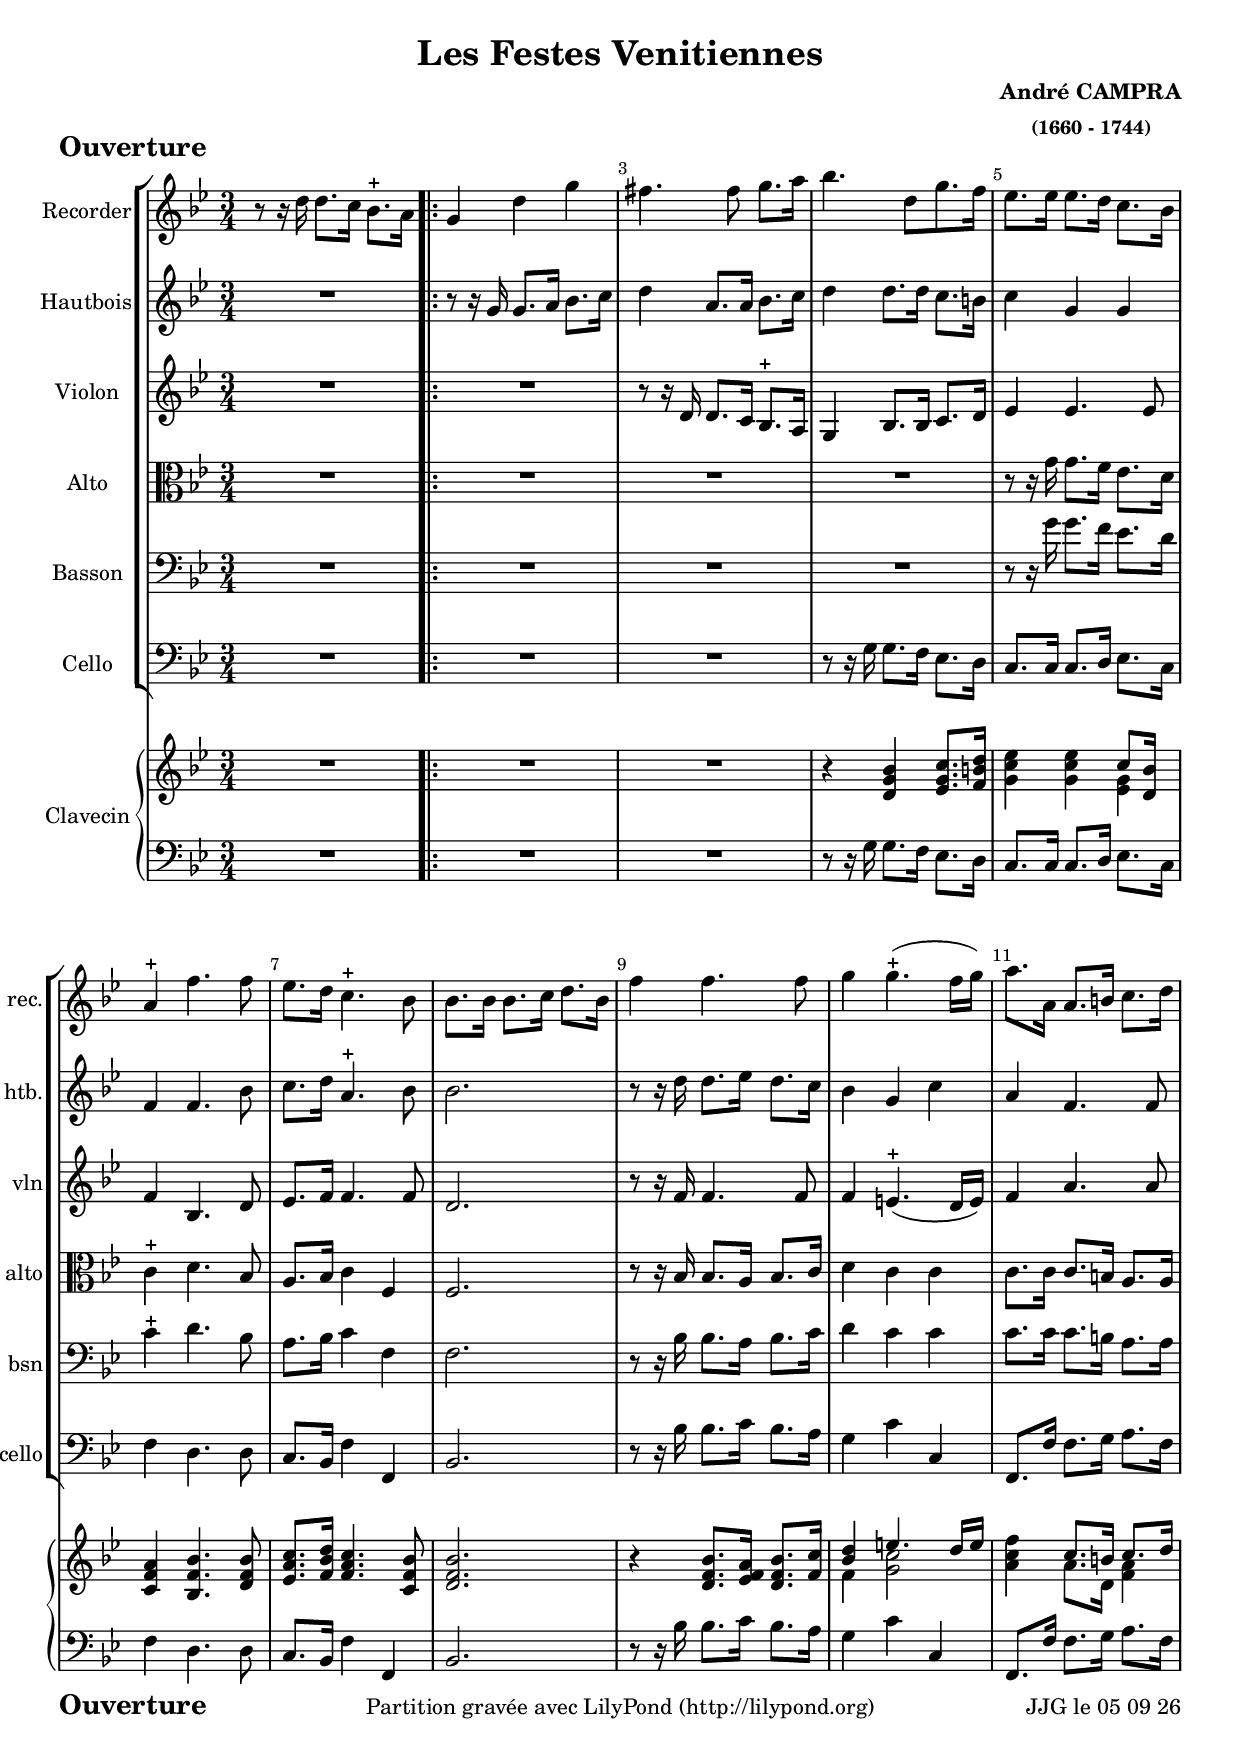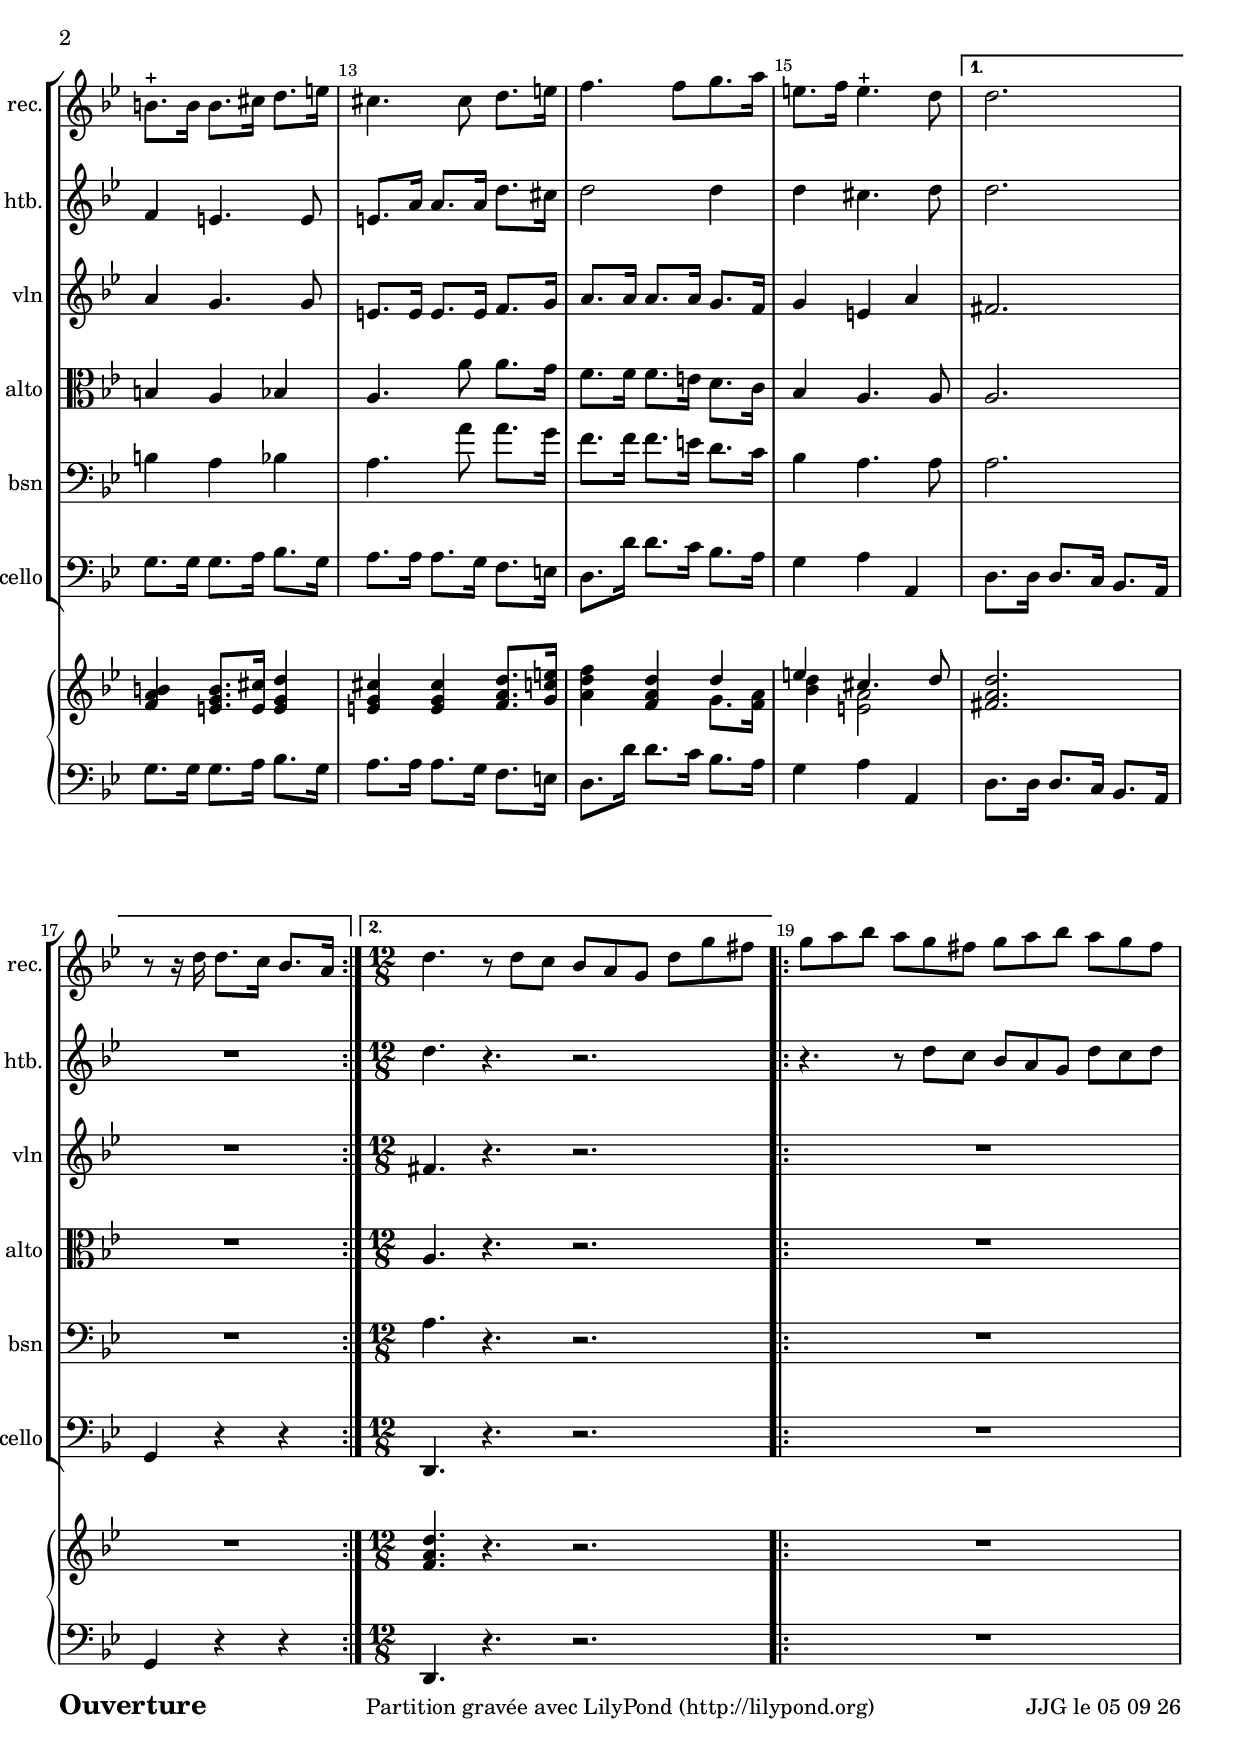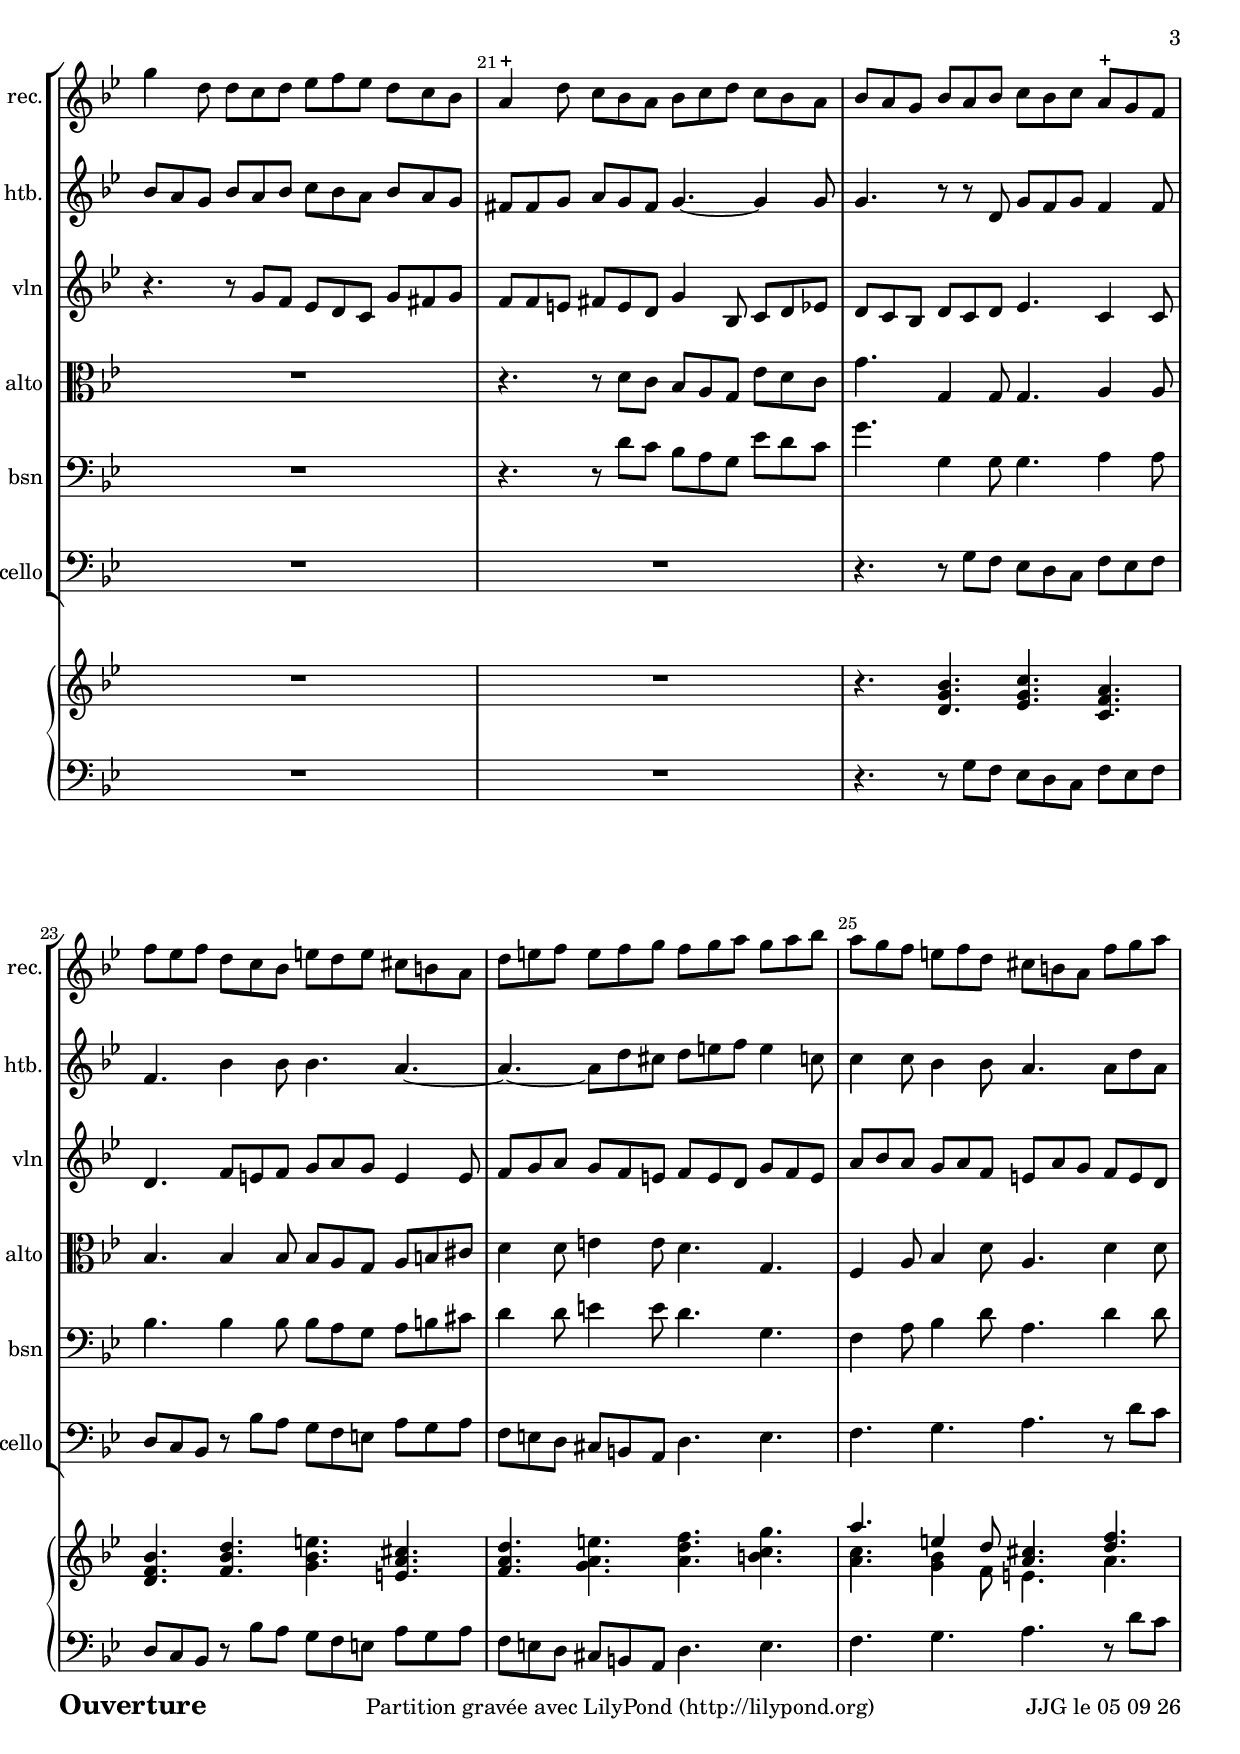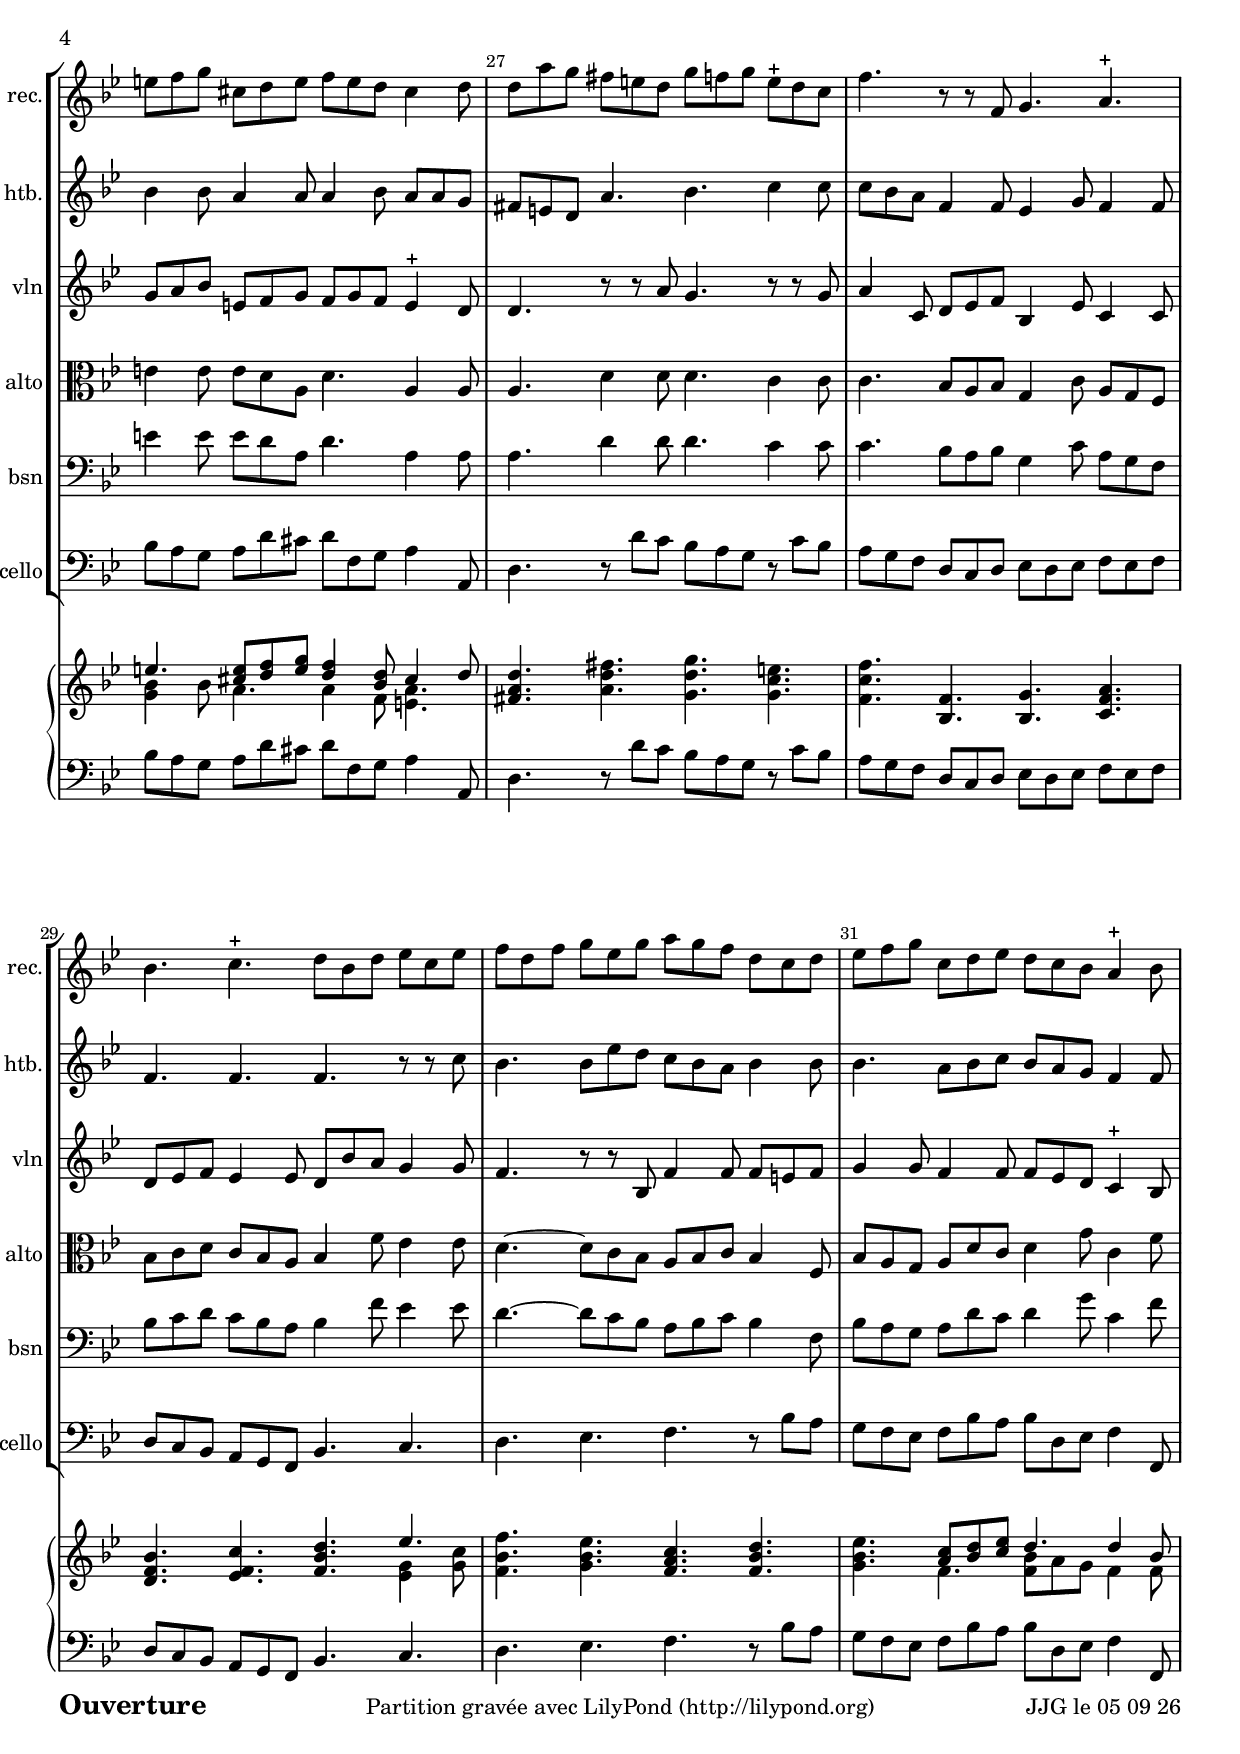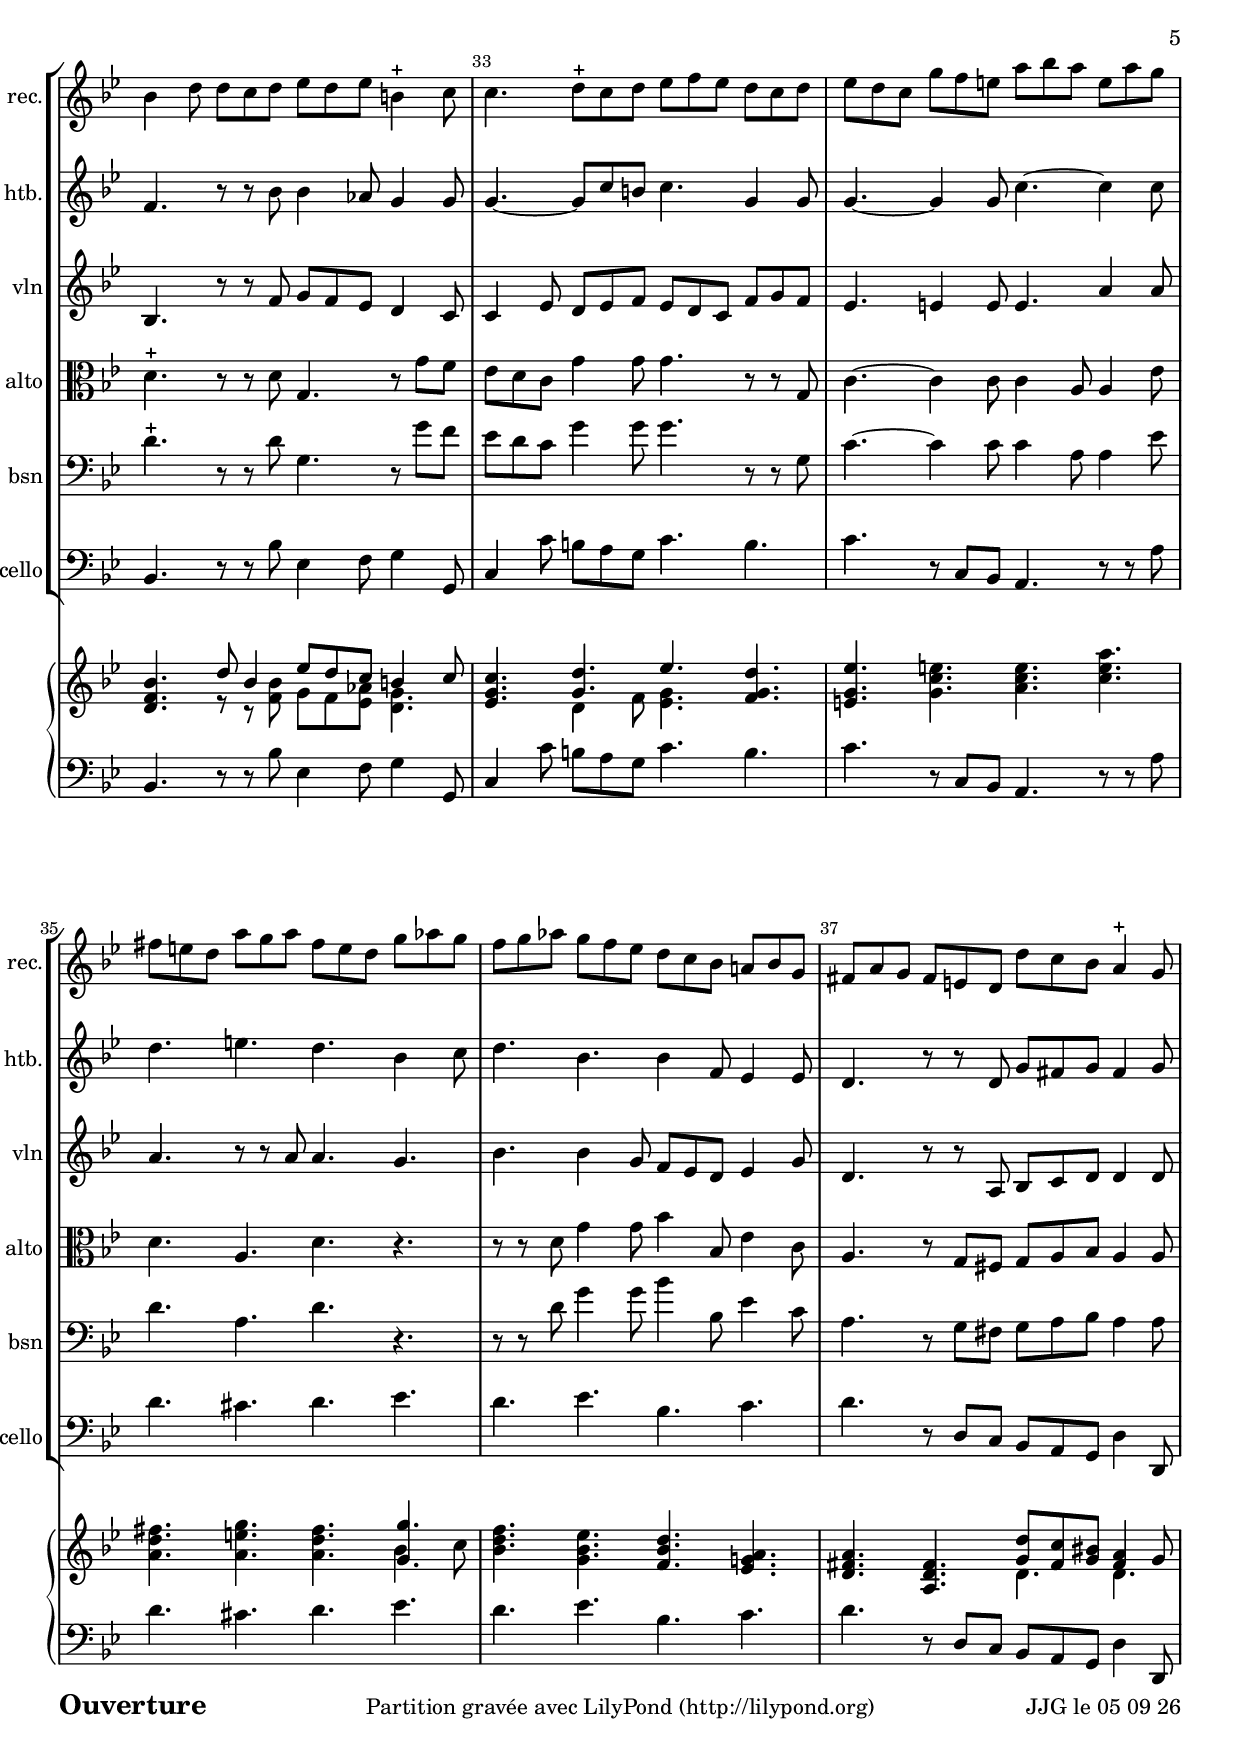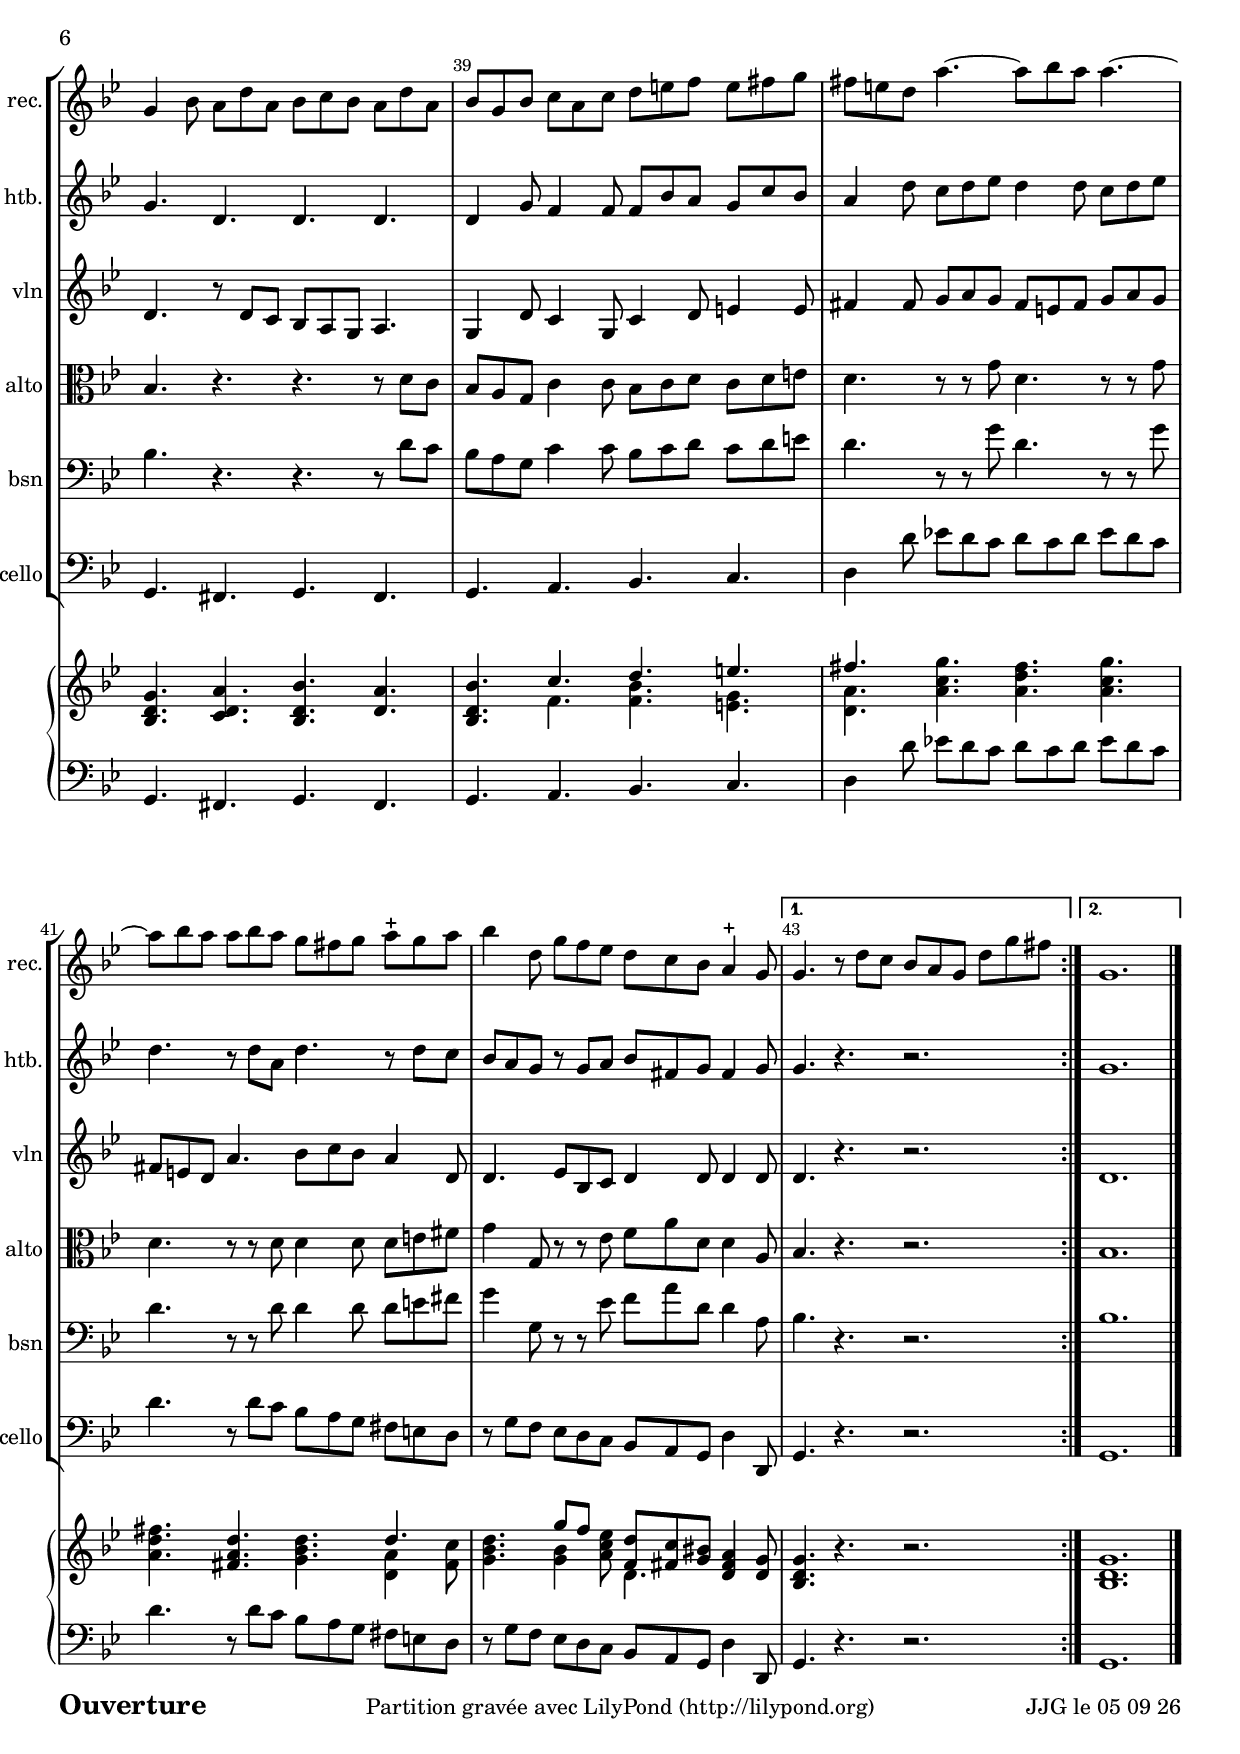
\version "2.17.7"

\header {
	title		= "Les Festes Venitiennes"
	composer	= \markup \bold \center-column { "André CAMPRA" \small "(1660 - 1744)"}
	meter 		= \markup {\bold \fontsize #2 "Ouverture"} 
%	meter		= \markup {\center-column {"" \fontsize #6 "" "" }}
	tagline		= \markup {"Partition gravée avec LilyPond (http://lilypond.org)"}	    
}
 
date = #(strftime "%d %m %y" (localtime (current-time)))

\paper { 
	oddFooterMarkup	= \markup {
		\fill-line {
			\column { \fromproperty #'header:meter }
			\column { \fromproperty #'header:tagline }
			\column { \line {JJG le \date }} 
				} 
			} 
	ragged-last-bottom= #'f
%	line-width	= 185\mm
}
	
#(set-global-staff-size 19)
#(set-default-paper-size "a4")

global = { }
globalTempo = { \override Score.MetronomeMark.transparent = ##t}
	
resetBarnum = \context Score \applyContext % pour la numérotation des mesures
	#(set-bar-number-visibility 2)

  %%reprend tout ce qui est général aux parties séparées
	%%  et à la "directrice" : définition du papier, des headers, etc.

%%%%%%%%%%%%%%%%%%%%%%%%%%%%%%%%%%%%%%%%%%%%%%%%%%%%%%%%%%%%%%%%%%%%%%%%%%%%%%%%%
%%%%%%	La musique, 
recorder	= \version "2.17.7"

\context Voice = "recorder"


\relative c'' { 
	\set Staff.instrumentName = \markup { \column { "Recorder" } }
	\set Staff.midiInstrument = "recorder"
	\set Staff.shortInstrumentName =#"rec."
	\set Staff.printKeyCancellation = ##f
	\override Staff.VerticalAxisGroup.minimum-Y-extent = #'(-6 . 6)
	\override TextScript.padding = #2.0
	\override MultiMeasureRest.expand-limit = 1
	\once \override Staff.TimeSignature.style = #'()
	
  		\time 3/4
  		\clef treble 
                \key bes \major
                
       r8 r16 d d8. c16 \stemDown bes8.-+ a16 | %\bar "|:" 
       \repeat volta 2 {
       \stemNeutral g4 d' g | fis4. fis8 g8. a16 |
       bes4. d,8 [g8. f16] | es8. es16 es8. d16 c8. bes16 |
       a4-+ f'4. f8 | es8. d16 c4.-+ bes8 |
       bes8. bes16 bes8. c16 d8. bes16 |       
%9
	f'4 f4. f8 | g4 g4.-+ (f16 g) | a8. a,16 a8.b16 c8. d16 | 
	b8.-+ b16 b8. cis16 d8. e16 | cis4. cis8 d8. e16 |
%14
	f4. f8 [g8. a16] | e8. f16 e4.-+ d8 |
	
       }     
       
       \alternative {
      	       {d2. | r8 r16 d d8. c16 bes8. a16}
       	       {  \time 12/8 d4. r8 d c bes a g d' g fis}
       }       	       
%19
	\repeat volta 2 {
	      
	 g a bes a g fis g a bes a g fis | 
	g4 d8 d c d es f es d c bes | 
	a4-+ d8 c bes a bes c d c bes a | 
	bes a g bes a bes c bes c a-+ g f | 
	f' es f d c bes e d e cis b a |
%24
	d e f e f g f g a g a bes | a g f e f d cis b a f' g a |
	e f g cis, d e f e d cis4  d8 |
%27
	d a' g fis e d g f g e-+ d c | f4. r8 r f, g4. a-+ | 
	bes c-+ d8 bes d es c es |
%30
	f8 d f g es g a g f d c d | es f g c, d es d c bes a4-+ bes8 |
	bes4 d8 d c d es d es b4-+ c8 |
%33
	c4. d8-+ c d es f es d c d | 
	es d c g' f e a bes a e a g |
	fis e d a' g a fis e d g aes g |
%36
	f g aes g f es d c bes a! bes g | 
	fis a g fis e d d' c bes a4-+ g8 |
	g4 bes8 a d a bes c bes a d a |
%39
	bes g bes c a c d e f e fis g | 
	fis e d a'4.~ a8 [bes a] a4.~
	a8 [bes a] a [bes a] g [fis g] a-+ g a |	
%42
	bes4d,8 g f es d c bes a4-+ g8
	
 }
 \alternative {
 	 {g4. r8 d'8 c bes a g d' g fis }
 	 { g,1.}
       
  }  	\bar "|."
} 
       
              

hautbois	= \version "2.17.7"

\context Voice = "hautbois"

  
\relative c'' { 
	\set Staff.instrumentName = \markup { \column { "Hautbois" } }
	\set Staff.midiInstrument = "oboe"
	\set Staff.shortInstrumentName =#"htb."
	\set Staff.printKeyCancellation = ##f
	\override Staff.VerticalAxisGroup.minimum-Y-extent = #'(-6 . 6)
	\override TextScript.padding = #2.0
	\override MultiMeasureRest.expand-limit = 1
	\once \override Staff.TimeSignature.style = #'()

		
  		\time 3/4
  		\clef treble 
                \key bes \major
                
               R2. |% \bar "|:" 
       \repeat volta 2 {
       r8 r16 g16 g8. a16 bes8. c16 | d4 a8. a16 bes8. c16 | 
       d4 d8. d16 c8. b16 | c4 g g | f f4. bes8 |
%7
	c8. d16 a4.-+ bes8 | bes2. | r8 r16 d d8. es16 d8. c16 | bes4 g c |
	a f4. f8 | f4 e4. e8 | e8. a16 a8. a16 d8. cis16 | d2 d4 | d cis4. d8
%16	
       }           
       \alternative {
      	       {d2. | R2. }%\bar":|"} 
       	       { \time 12/8 d4. r4. r2.  }  
       	       }	       
%19
	\repeat volta 2 {
	 r4. r8 d c bes a g d' c d | bes a g bes a bes c bes a bes a g |
	 fis fis g a g fis g4.~g4 g8 |
%22
	g4. r8 r d g f g f4 f8 | f4. bes4 bes8 bes4. a4.~ | 
	a~ a8 d cis d e f e4 c8 | 
%25
	c4 c8 bes4bes8 a4. a8 d a | bes4 bes8 a4 a8 a4 bes8 a a g | 
	fis e d a'4. bes c4 c8 |
%28
	c8 bes a f4 f8 es4 g8 f4 f8 | f4. f f  r8 r c' | 
	bes4. bes8 es d c bes a bes4 bes8 | bes4. a8 bes c bes a g f4 f8
%32
	f4. r8 r bes bes4 aes8 g4 g8 | g4.~g8 c b c4. g4 g8 
	|g4. ~ g4 g8 c4.~c4 c8 |
%35
	d4. e d bes4 c8 | d4. bes bes4 f8 es4 es8 | d4. r8 r d g fis g fis4 g8 |
%38
	g4. d d d | d4 g8 f4 f8 f bes a g c bes | a4 d8 c d es d4 d8 c d es |
%41
	d4. r8 d a d4. r8  d c | bes a g r g a bes fis g fis4 g8
	
}
	 \alternative {
	 	 {g4. r4. r2. }
	 	 { g1. }    
	 } \bar "|."
       

}     
              

violon		= \version "2.17.7"

\context Voice = "Violon"

  
\relative c'' { 
	\set Staff.instrumentName = \markup { \column { "Violon" } }
	\set Staff.midiInstrument = "violin"
	\set Staff.shortInstrumentName =#"vln"
	\set Staff.printKeyCancellation = ##f
	\override Staff.VerticalAxisGroup.minimum-Y-extent = #'(-6 . 6)
	\override TextScript.padding = #2.0
	\override MultiMeasureRest.expand-limit = 1
	\once \override Staff.TimeSignature.style = #'()

		
  		\time 3/4
  		\clef treble 
                \key bes \major
                
               R2. |% \bar "|:" 
       \repeat volta 2 {
       R2. | r8 r16 d, d8. c16 bes8.-+ a16 |
       g4 bes8. [bes16] c8. d16 | es4 es4. es8 |
       f4 bes,4. d8 | es8. f16 f4. f8 | 
   %      es8. f16 f4. f8
%8
	d2. | r8 r16 f16 f4. f8 | f4 e4.-+ (d16 e) | f4 a4. a8 | a4 g4. g8
	e8. e16 e8. e16 f8. g16 | a8. a16 a8. a16 g8. f16 | g4 e a |
%16	
       }           
       \alternative {
      	       {fis2. | R2. }%\bar":|"} 
       	       { \time 12/8 fis4. r4. r2.  }  
       	       }	       
%19
	\repeat volta 2 {
	 R1. | r4. r8 g f es d c g' fis g |
	f f e fis e d g4 bes,8 c d es | d c bes d c d es4. c4 c8 |
	d4. f8 e f g a g e4 e8 | f g a g f e f e d g f e | 
	a bes a g a f e a g f e d |
%26
	g a bes e, f g f g f e4-+ d8 | d4. r8 r a' g4. r8 r g | 
	a4 c,8 d es f bes,4 es8 c4 c8 | d es f es4 es8 d bes' a g4 g8 | 
	f4. r8 r bes, f'4 f8 f e f | g4 g8 f4 f8 f es d c4-+ bes8 | 
%32
	bes4. r8 r f' g f es d4 c8 | c4 es8 d es f es d c f g f | 
	es4. e4 e8 e4. a4 a8 | a4. r8 r a a4. g4. |
	bes4. bes4 g8 f es d es4 g8 |
%37
	d4. r8 r a bes c d d4 d8 | d4. r8 d c bes a g a4. |
	g4 d'8 c4 g8 c4 d8 e4 e8| fis4 fis8 g a g fis e fis g a g |
	fis e d a'4. bes8 c bes a4 d,8 | d4. es8 bes c d4 d8 d4 d8 
	      
	
}
	 \alternative {
	 	 {d4. r4. r2. }
	 	 { d1. }    
	 } \bar "|."
       

}     
              

alto		= \version "2.17.7"

\context Voice = "alto"

\relative c' { 
	\set Staff.instrumentName = \markup { \column { "Alto" } }
	\set Staff.midiInstrument = "Viola"
	\set Staff.shortInstrumentName =#"alto"
	\set Staff.printKeyCancellation = ##f
	\override Staff.VerticalAxisGroup.minimum-Y-extent = #'(-6 . 6)
	\override TextScript.padding = #2.0
	\override MultiMeasureRest.expand-limit = 1
	\once \override Staff.TimeSignature.style = #'()

		
  		\time 3/4
  		\clef alto
                \key bes \major
                
       R2.
       \repeat volta 2 {
        
       R2.*3 | r8 r16 g' g8. f16 es8. d16 | c4-+ d4. bes8 |
       a8. bes16 c4 f,4 | f2.
%9
	r8 r16 bes bes8. a16 bes8. c16 | d4 c c | c8. c16 c8. b16 a8. a16 | 
	b4 a bes | a4. a'8 a8. g16 |
%14
	f8. f16 f8. e16 d8. c16 | bes4 a4. a8 | 
       }
       \alternative {
       	       {a2. | R2. |}
       	       {\time 12/8 a4. r4. r2. }    
       }
       \repeat volta 2 {
       
       R1.*2 | r4. r8 d8 c bes a g es' d c | g'4. g,4 g8 g4. a4 a8 |
       bes4. bes4 bes8 bes a g a b cis |
%24
	d4 d8 e4 e8 d4. g,4.| f4 a8 bes4 d8 a4. d4 d8 
	e4 e8 e d a d4. a4 a8 |
%27 	
	a4. d4 d8 d4. c4 c8 | c4. bes8 a bes g4 c8 a g f |
	bes c d c bes a bes4 f'8 es4 es8 |
%30       
       d4.~ d8 c bes a bes c bes4 f8 | bes8 a g a d c d4 g8 c,4 f8 | 
       d4.-+ r8 r d g,4. r8 g' f |
%33
	es8 d c g'4 g8 g4. r8 r g, | c4.~ c4 c8 c4 a8 a4 es'8 | d4. a d r |
%36
	r8 r d g4 g8 bes4 bes,8 es4 c8 | a4. r8 g fis g a bes a4 a8 | 
	bes4. r r r8 d c |
%39
	bes a g c4 c8 bes c d c d e | d4. r8 r g d4. r8 r g | 
	d4. r8 r d d4 d8 d e fis | g4 g,8 r r es' f a d, d4 a8 |	
       }	
        \alternative {
        	{bes4. r r2. }
        	{bes1.   }
        }
	\bar "|." } 	
         
          
       
            



basson		= \version "2.17.7"

\context Voice = "basson"

  
\relative c' { 
	\set Staff.instrumentName = \markup { \column { "Basson" } }
	\set Staff.midiInstrument = "Bassoon"
	\set Staff.shortInstrumentName =#"bsn"
	\set Staff.printKeyCancellation = ##f
	\override Staff.VerticalAxisGroup.minimum-Y-extent = #'(-6 . 6)
	\override TextScript.padding = #2.0
	\override MultiMeasureRest.expand-limit = 1
	\once \override Staff.TimeSignature.style = #'()
 

		
  		\time 3/4
  		\clef bass %alto
                \key bes \major
                
       R2. %\bar "|:" 
       \repeat volta 2 {
        
       R2.*3 | r8 r16 g' g8. f16 es8. d16 | c4-+ d4. bes8 |
       a8. bes16 c4 f,4 | f2.
%9
	r8 r16 bes bes8. a16 bes8. c16 | d4 c c | c8. c16 c8. b16 a8. a16 | 
	b4 a bes | a4. a'8 a8. g16 |
%14
	f8. f16 f8. e16 d8. c16 | bes4 a4. a8 | 
       }
       \alternative {
       	       {a2. | R2. |}
       	       {\time 12/8 a4. r4. r2. }    
       }
       \repeat volta 2 {
       
       R1.*2 | r4. r8 d8 c bes a g es' d c | g'4. g,4 g8 g4. a4 a8 |
       bes4. bes4 bes8 bes a g a b cis |
%24
	d4 d8 e4 e8 d4. g,4.| f4 a8 bes4 d8 a4. d4 d8 
	e4 e8 e d a d4. a4 a8 |
%27 	
	a4. d4 d8 d4. c4 c8 | c4. bes8 a bes g4 c8 a g f |
	bes c d c bes a bes4 f'8 es4 es8 |
%30       
       d4.~ d8 c bes a bes c bes4 f8 | bes8 a g a d c d4 g8 c,4 f8 | 
       d4.-+ r8 r d g,4. r8 g' f |
%33
	es8 d c g'4 g8 g4. r8 r g, | c4.~ c4 c8 c4 a8 a4 es'8 | d4. a d r |
%36
	r8 r d g4 g8 bes4 bes,8 es4 c8 | a4. r8 g fis g a bes a4 a8 | 
	bes4. r r r8 d c |
%39
	bes a g c4 c8 bes c d c d e | d4. r8 r g d4. r8 r g | 
	d4. r8 r d d4 d8 d e fis | g4 g,8 r r es' f a d, d4 a8 |	
       }	
        \alternative {
        	{bes4. r r2. }
        	{bes1.   }
        }
	\bar "|." } 	
         
          
       
            



cello		= \version "2.17.7"

\context Voice = "cello"


\relative c' { 
	\set Staff.instrumentName = \markup { \column { "Cello" } }
	\set Staff.midiInstrument = "cello"
	\set Staff.shortInstrumentName =#"cello"
	\set Staff.printKeyCancellation = ##f
	\override Staff.VerticalAxisGroup.minimum-Y-extent = #'(-6 . 6)
	\override TextScript.padding = #2.0
	\override MultiMeasureRest.expand-limit = 1
	\once \override Staff.TimeSignature.style = #'()
		
  		\time 3/4
  		\clef bass 
                \key bes \major
                
       R2. %\bar "|:" 
       \repeat volta 2 {
        
       R2.*2 |r8 r16 g  g8. f16 es8. d16 | c8. c16 c8. d16  es8. c16
 %6
 	f4 d4. d8 | c8. bes16 f'4 f, | bes2. | r8 r16 bes' bes8. c16 bes8. a16 | 
 	g4 c c, | f,8. f'16 f8. g16 a8. f16 | g8. g16 g8. a16 bes8. g16 |
%16
	a8. a16 a8. g16 f8. e16 | d8. d'16 d8. c16 bes8. a16 |
	g4 a a, |
             
       }
       \alternative {
       	       {d8. d16 d8. c16 bes8. a16 | g4 r r  }
       	       {\time 12/8 d4. r4. r2. }    
       }
       \repeat volta 2 {
       
       R1.*3 | r4. r8 g' f es d c f es f | d c bes r bes' a g f e a g a | 
       f e d cis b a d4. e | f g a r8 d c
%26
	bes8 a g a d cis d f, g a4 a,8 | d4. r8 d' c bes a g r c bes | 
	a g f d c d es d es f es f | d c bes a g f bes4. c | d es f r8 bes a |
%31
	g f es f bes a bes d, es f4 f,8 | bes4. r8 r bes' es,4 f8 g4 g,8 |
	c4 c'8 b a g c4. b | c r8 c, bes a4. r8 r a'8 |
%35
	d4. cis d es | d es bes c | d r8 d, c bes a g d'4 d,8 |
	g4. fis g fis | g a bes c | d4 d'8 es! d c d c d es d c |
%41
	d4. r8 d c bes a g fis e d | r g f es d c bes a g d'4 d,8 | 

       }       
        \alternative {
        	{g4. r r2. }
        	{g1.   }
        }
	\bar "|." } 	
         
          
       
            



clavecind	= \version "2.17.7"

\context Voice = "clavecind"


\relative c' { 
%	\set Staff.instrumentName = \markup { \column { "Clavecind" } }
	\set Staff.midiInstrument = "harpsichord"
%	\set Staff.shortInstrumentName =#"cello"
	\set Staff.printKeyCancellation = ##f
	\override Staff.VerticalAxisGroup.minimum-Y-extent = #'(-6 . 6)
	\override TextScript.padding = #2.0
	\override MultiMeasureRest.expand-limit = 1
	\once \override Staff.TimeSignature.style = #'()
		
  		\time 3/4
  		\clef treble 
                \key bes \major
                
       R2. 
       \repeat volta 2 {
        
       	       R2.*2 | r4 <d g bes>4 <es g c>8. <f b d>16
       	       <g c es>4  <g c es>4  
%       << {c8 <d, [bes'>16] }  \\ {<es g>4 }  >>       	       
%	<< {<es g>4 } \\ 
%	   {c8 <d, [bes'>16] } >>    
%<< 	{c8 <d, [bes'>16] } \\ {<es g>4 } >>
	<<	{c8 [<bes d, >16] } \\ {<es, g>4 } >>	
%6
	<c f a>4 <bes f'bes>4. <d f bes>8
	<es a c>8. <f bes d>16 <f a c>4. <c f bes>8
	<d f bes>2.
%9
	r4 <d f bes>8. <es f a>16 <d f bes>8. <f c'>16
	<< {<bes d>4 e4. d16 e} \\ {f,4 <g c>2 }>>
	<a c f>4 
	<< { c8. b16 c8. d16} \\ { a8. d,16 <f a>4 } >>
%12
	<f a b>4 <e g b>8. <e cis'>16 <e g d'>4
	<e g cis> <e g cis> \stemUp<f a d>8. <g c e>16 \stemNeutral
	<a d f>4 <f a d> 
	<<{d'4} \\ {g,8. <f a>16 }>>
	<< { e'4 cis4. d8 } \\ { <bes d>4 <e,a>2 } >>
	
	
	
   }
       \alternative {
       	       {<fis a d>2. | R2. }
       	       {\time 12/8 <f a d>4. r r2. }    
       }
       \repeat volta 2 {
       
       	R1.*3 | r4. <d g bes>4. <es g c> <c f a> |
%23
	<d f bes>4. <f bes d> <g bes e> <e a cis>
	<f a d> <g a e'> <a d f> <b c g'> 
	<< {a'4. e4 \stemUp d8 <a cis>4. <d f>}  \\
	{<a c>4. <g bes>4 f8 e4. a4. } >>

%26
	<< {e'4. <cis e>8 <d f> <e g> <d f>4 <bes d>8 cis4 d8 } \\  
	{<g, bes>4 bes8 a4. a4 f8 <e a>4.} >> |	
%27
	<fis a d>4. <a d fis> <g d' g> <g c e>
	<f c' f> <bes, f'> <bes g'> <c f a> |
%29
	<d f bes>4. <es f c'> <f bes d> 
	<< {es'4. } \\ { <es, g>4 <g c>8 | } >>
%30
	<f bes f'>4. <g bes es> <f a c> <f bes d> |
%31
	<g bes es> 
       << { <a c>8 [<bes d> <c es>] d4. d4 bes8} \\ 
       {f4. <f bes>8 [ a8 g] f4 f8 } >>
%32   pas sûr de cettre mesure quant à la présentation !
<d f bes>4. % r8 r <f bes d>8 
%<< {bes4 es8 d c b4 c8 } \\ { g8 f <es aes>8 <d g>4. } >>
%<g es'>8 [<f d'> <es aes c>] <<{ b'4 c8} \\ { <d, g>4.} >>    % c''est à peu près bon
	
%<< { bes4 <g es'>8 <f d'> <es aes> <d g>4.} \\ { \stemUp c'8 b4 \stemUp c8 } >> 
%<< {r8 r <bes d>8 bes4  <d g>4.} \\ { es8 d es\stemUp b4 c8 } >> 	
%<< { d' bes4 es8 d c b4 c8 } \\ { <f, bes>8 g [f <es aes>8 <d g>4. } >>
<< {d'8 bes4 es8 d c b4 c8 } \\ { r8 r <f, bes>8 g f <es aes>8 <d g>4.} >> 

%33
	<es g c>4. << { <g d'>4. es'4.} \\ { d,4 f8 <es g>4. }>> <f g d'>4.
%34 
	<e g es'> <g c e> <a c e> <c e a> 	
	<a d fis> <a e' g> <a d fis>
	<< { \stemDown bes4 c8 } \\ { \stemUp <g g'>4. }>>
%36
	<bes d f>4. <g bes es> <f bes d> <es g! a>
	<d fis a> <a d fis> 
	<<{ <g' d'>8 <fis c'> <g bis> <fis a>4 g8 } \\ {d4. d } >>
%38
	<bes d g>4. <c d a'> <bes d bes'> <d a'>
	<bes d bes'> <<{ c'4. d e | fis } \\ { f,4. <f bes> <e g> | <d a'>} >>
	<a' c g'>4. <a d fis> <a c g'> |
%41
<a d fis> <fis a d> <g bes d>  << { d'4. } \\ { <d, a'>4 < fis c'>8 } >>
%42 OUFF!!
	<g bes d>4. << { g'8 [f]} \\ {<g, bes>4 } >> <a c es>8 
	<< { <f d'>8 <fis c'> <g bis>} \\ { d4.} >> <d fis a>4 <d g>8
       }       
        \alternative {
        	{<bes d g>4. r r2. }
        	{<bes d g>1.   }
        }
	\bar "|." } 	
         
          
       
            

clavecing	= \version "2.17.7"

\context Voice = "clavecing"


\relative c' { 
%	\set Staff.instrumentName = \markup { \column { "Clavecing" } }
	\set Staff.midiInstrument = "harpsichord"
%	\set Staff.shortInstrumentName =#"cello"
	\set Staff.printKeyCancellation = ##f
	\override Staff.VerticalAxisGroup.minimum-Y-extent = #'(-6 . 6)
	\override TextScript.padding = #2.0
	\override MultiMeasureRest.expand-limit = 1
	\once \override Staff.TimeSignature.style = #'()
		
  		\time 3/4
  		\clef bass 
                \key bes \major
                
       R2. 
       \repeat volta 2 {
        
       R2.*2 |r8 r16 g  g8. f16 es8. d16 | c8. c16 c8. d16  es8. c16
 %6
 	f4 d4. d8 | c8. bes16 f'4 f, | bes2. | r8 r16 bes' bes8. c16 bes8. a16 | 
 	g4 c c, | f,8. f'16 f8. g16 a8. f16 | g8. g16 g8. a16 bes8. g16 |
%16
	a8. a16 a8. g16 f8. e16 | d8. d'16 d8. c16 bes8. a16 |
	g4 a a, |
             
       }
       \alternative {
       	       {d8. d16 d8. c16 bes8. a16 | g4 r r  }
       	       {\time 12/8 d4. r4. r2. }    
       }
       \repeat volta 2 {
       
       R1.*3 | r4. r8 g' f es d c f es f | d c bes r bes' a g f e a g a | 
       f e d cis b a d4. e | f g a r8 d c
%26
	bes8 a g a d cis d f, g a4 a,8 | d4. r8 d' c bes a g r c bes | 
	a g f d c d es d es f es f | d c bes a g f bes4. c | d es f r8 bes a |
%31
	g f es f bes a bes d, es f4 f,8 | bes4. r8 r bes' es,4 f8 g4 g,8 |
	c4 c'8 b a g c4. b | c r8 c, bes a4. r8 r a'8 |
%35
	d4. cis d es | d es bes c | d r8 d, c bes a g d'4 d,8 |
	g4. fis g fis | g a bes c | d4 d'8 es! d c d c d es d c |
%41
	d4. r8 d c bes a g fis e d | r g f es d c bes a g d'4 d,8 | 

       }       
        \alternative {
        	{g4. r r2. }
        	{g1.   }
        }
	\bar "|." } 	
         
          
       
            



%text		= \include "text.ly"

%%%%%%%%%%%%%%%%%%%%%%%%%%%%%%%%%%%%%%%%%%%%%%%%%%%%%%%%%%%%%%%%%%%%%%%%%%%%%%%%%
%%%%%%	La partition
%%%
  

  
\score {
	
  <<
  \new StaffGroup <<
  

  	  
   {  	 \override Score.BarNumber.break-visibility =#end-of-line-invisible
         \override Score.RehearsalMark.padding = #2.5
         \resetBarnum
  }
  
  \new Staff  {\recorder }
  
  \new Staff  {\hautbois }
  
  \new Staff  {\violon }
 
  \new Staff  {\alto }
 	
  \new Staff  {\basson }
  %\with { 
  %   \override StaffSymbol.stencil = #(lambda (grob)
  %      (let* ((staff (ly:staff-symbol::print grob))
  %             (X-ext (ly:stencil-extent staff X))
  %             (Y-ext (ly:stencil-extent staff Y)))
  %       (set! Y-ext (cons
  %          (- (car Y-ext) 0)
  %          (+ (cdr Y-ext) 0)))
  %       (ly:grob-set-property! grob 'layer -10)
  %       (ly:stencil-add
  %         (ly:make-stencil (list 'color (rgb-color 1 0.8 1) ; ce dernier chiffre indique la couleur
  %           (ly:stencil-expr (ly:round-filled-box X-ext Y-ext 0))
  %         X-ext Y-ext))
  %       staff)))
 % 		}
 % 		{ \basson }
 	
 \new Staff  {\cello }
	 
 	>>
		
		\new PianoStaff <<
			
			\set PianoStaff.instrumentName = #"Clavecin"  
				%shortInstrumentName  = #"B.C."}
			\new Staff %\with{ instrumentName = #"Clavecin D." 
%		%			shortInstrumentName  = #"Cl.d." }
				{\clavecind}
			\new Staff %\with{ instrumentName = #"Clavecin G." 
%		%			shortInstrumentName  = #"Cl.g." }
				{\clavecing} 
		>>
	>>
 \layout {
 	 \context { \Score
%      \override RehearsalMark.break-align-symbols = #'(time-signature)
%      \override RehearsalMark.self-alignment-X = #LEFT
%      \override TimeSignature.break-align-anchor-alignment = #LEFT
     \override  SpacingSpanner #'base-shortest-duration =#(ly:make-moment 1 2)
     % #'base-shortest-duration permet de faire la partition plus courte.
     % en mettant  make-moment 1 16), la partition fait 8 pages !
   }
  }
}
 
